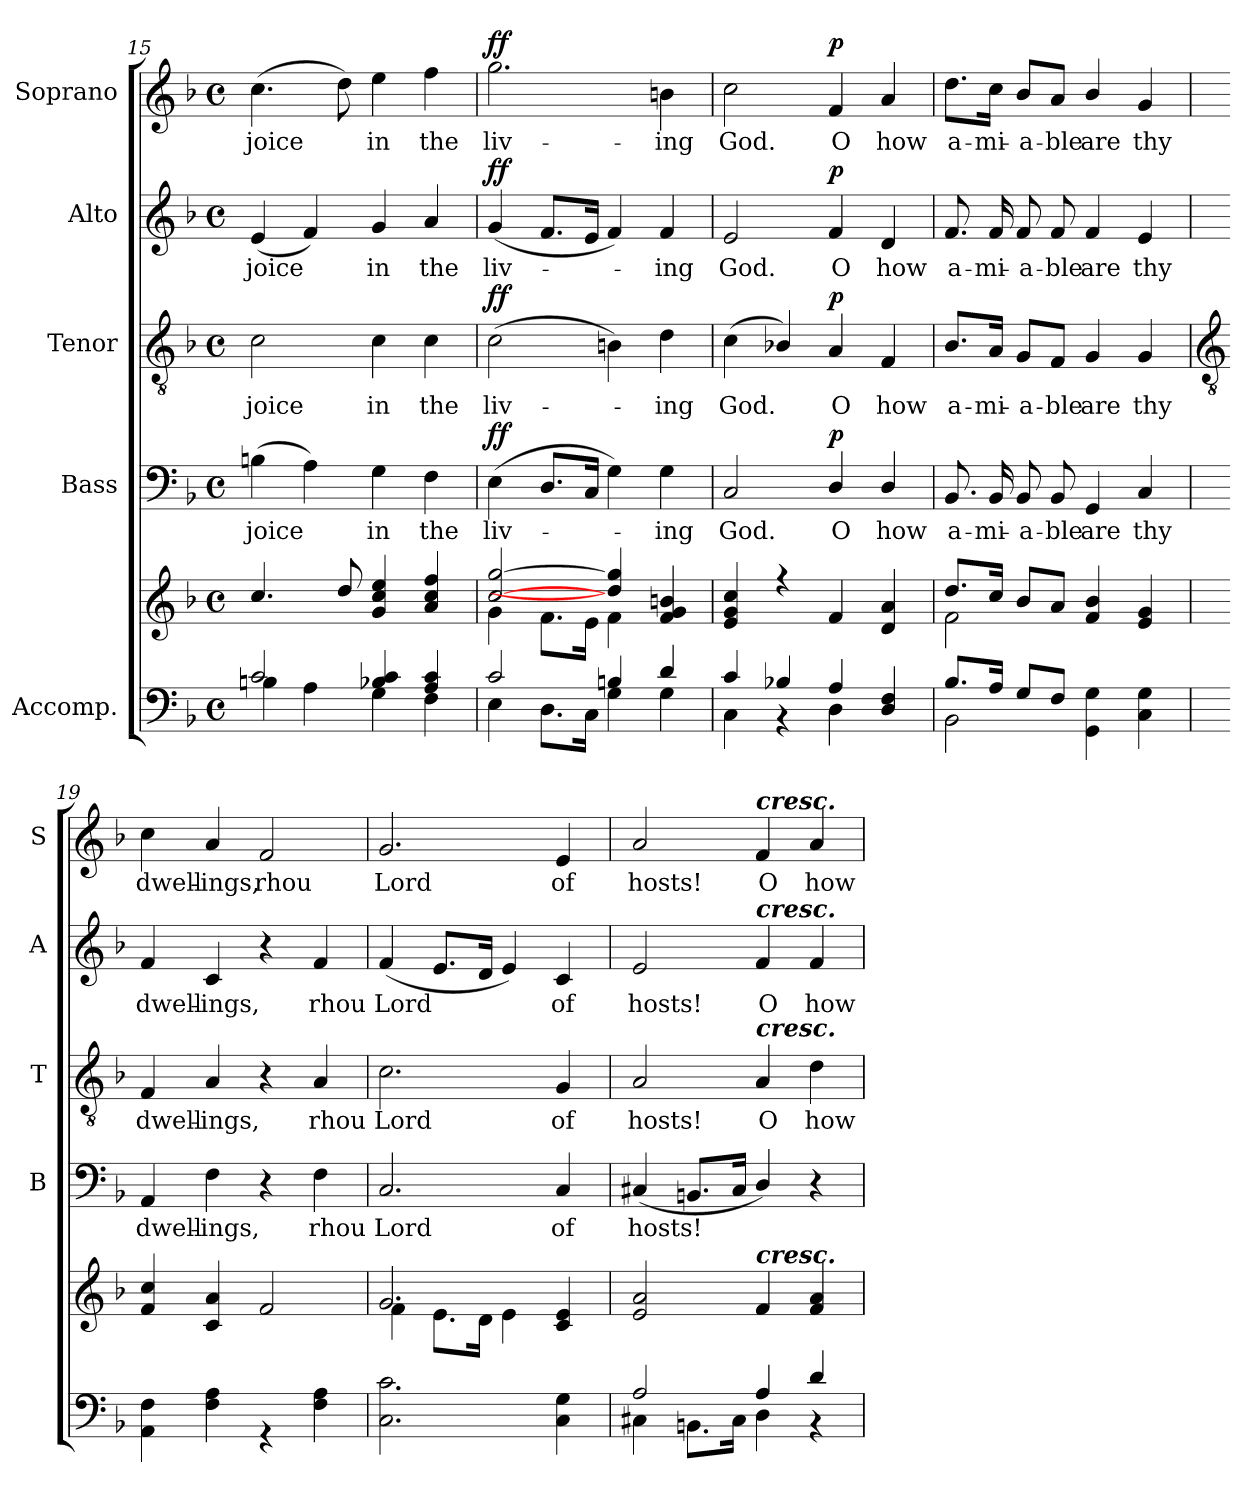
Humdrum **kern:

**kern	**kern	**kern	**text	**dynam	**kern	**text	**dynam	**kern	**text	**dynam	**kern	**text	**dynam
*part5	*part5	*part4	*part4	*part4	*part3	*part3	*part3	*part2	*part2	*part2	*part1	*part1	*part1
*staff6	*staff5	*staff4	*staff4	*staff4	*staff3	*staff3	*staff3	*staff2	*staff2	*staff2	*staff1	*staff1	*staff1
*I"Accomp.	*	*I"Bass	*	*	*I"Tenor	*	*	*I"Alto	*	*	*I"Soprano	*	*
*	*	*I'B	*	*	*I'T	*	*	*I'A	*	*	*I'S	*	*
*clefF4	*clefG2	*clefF4	*	*	*clefGv2	*	*	*clefG2	*	*	*clefG2	*	*
*k[b-]	*k[b-]	*k[b-]	*	*	*k[b-]	*	*	*k[b-]	*	*	*k[b-]	*	*
*F:	*F:	*F:	*	*	*F:	*	*	*F:	*	*	*F:	*	*
*M4/4	*M4/4	*M4/4	*	*	*M4/4	*	*	*M4/4	*	*	*M4/4	*	*
*met(c)	*met(c)	*met(c)	*	*	*met(c)	*	*	*met(c)	*	*	*met(c)	*	*
=15	=15	=15	=15	=15	=15	=15	=15	=15	=15	=15	=15	=15	=15
*^	*^	*	*	*	*	*	*	*	*	*	*	*	*
!	!	!	!	!	!LO:LY:b	!	!	!LO:LY:b	!	!	!LO:LY:b	!	!	!LO:LY:b	!
2c/	4Bn\	4.cc	1ryy	(>4Bn	-joice	.	2c	-joice	.	(<4e	-joice	.	(>4.cc	-joice	.
.	4A\	.	.	4A)	.	.	.	.	.	4f)	.	.	.	.	.
.	.	8dd	.	.	.	.	.	.	.	.	.	.	8dd)	.	.
!	!	!	!	!	!LO:LY:b	!	!	!LO:LY:b	!	!	!LO:LY:b	!	!	!LO:LY:b	!
4B-/ 4c/	4G\	4g 4cc 4ee	.	4G	in	.	4c	in	.	4g	in	.	4ee	in	.
!	!	!	!	!	!LO:LY:b	!	!	!LO:LY:b	!	!	!LO:LY:b	!	!	!LO:LY:b	!
4A/ 4c/	4F\	4a 4cc 4ff	.	4F	the	.	4c	the	.	4a	the	.	4ff	the	.
=16	=16	=16	=16	=16	=16	=16	=16	=16	=16	=16	=16	=16	=16	=16	=16
!	!	!	!	!	!LO:LY:b	!LO:DY:b	!	!LO:LY:b	!LO:DY:b	!	!LO:LY:b	!LO:DY:b	!	!LO:LY:b	!LO:DY:b
2c/	4E\	[2cc/ [2gg/	4g\	(>4E	liv-	ff	(>2c	liv-	ff	(<4g	liv-	ff	2.gg	liv-	ff
.	8.D\L	.	8.f\L	8.DL	.	.	.	.	.	8.fL	.	.	.	.	.
.	16C\J	.	16e\J	16CJ	.	.	.	.	.	16eJ	.	.	.	.	.
4Bn/	4G\	4dd/] 4gg/]	4f\	4G)	.	.	4Bn)	.	.	4f)	.	.	.	.	.
!	!	!	!	!	!LO:LY:b	!	!	!LO:LY:b	!	!	!LO:LY:b	!	!	!LO:LY:b	!
4d/	4G\	4f 4g 4bn	4ryy	4G	ing	.	4d	ing	.	4f	ing	.	4bn	-ing	.
=17	=17	=17	=17	=17	=17	=17	=17	=17	=17	=17	=17	=17	=17	=17	=17
!	!	!	!	!	!LO:LY:b	!	!	!LO:LY:b	!	!	!LO:LY:b	!	!	!LO:LY:b	!
4c/	4C\	4e 4g 4cc	1ryy	2C	God.	.	(<4c	God.	.	2e	God.	.	2cc	God.	.
4B-X/	4r	4r	.	.	.	.	4B-X/)	.	.	.	.	.	.	.	.
!	!	!	!	!	!LO:LY:b	!LO:DY:b	!	!LO:LY:b	!LO:DY:b	!	!LO:LY:b	!LO:DY:b	!	!LO:LY:b	!LO:DY:b
4A/	4D\	4f	.	4D/	O	p	4A	O	p	4f	O	p	4f	O	p
!	!	!	!	!	!LO:LY:b	!	!	!LO:LY:b	!	!	!LO:LY:b	!	!	!LO:LY:b	!
4D/ 4F/	4ryy	4d 4a	.	4D/	how	.	4F	how	.	4d	how	.	4a	how	.
=18	=18	=18	=18	=18	=18	=18	=18	=18	=18	=18	=18	=18	=18	=18	=18
!	!	!	!	!	!LO:LY:b	!	!	!LO:LY:b	!	!	!LO:LY:b	!	!	!LO:LY:b	!
8.B-/L	2BB-\	8.dd/L	2f\	8.BB-	a-	.	8.B-/L	a-	.	8.f	a-	.	8.dd\L	a-	.
!	!	!	!	!	!LO:LY:b	!	!	!LO:LY:b	!	!	!LO:LY:b	!	!	!LO:LY:b	!
16A/J	.	16cc/J	.	16BB-	-mi-	.	16A/Jk	-mi-	.	16f	-mi-	.	16cc\Jk	-mi-	.
!	!	!	!	!	!LO:LY:b	!	!	!LO:LY:b	!	!	!LO:LY:b	!	!	!LO:LY:b	!
8G/L	.	8b-/L	.	8BB-	-a-	.	8G/L	-a-	.	8f	-a-	.	8b-/L	-a-	.
!	!	!	!	!	!LO:LY:b	!	!	!LO:LY:b	!	!	!LO:LY:b	!	!	!LO:LY:b	!
8F/J	.	8aJ	.	8BB-	-ble	.	8F/J	-ble	.	8f	-ble	.	8a/J	-ble	.
!	!	!	!	!	!LO:LY:b	!	!	!LO:LY:b	!	!	!LO:LY:b	!	!	!LO:LY:b	!
2ryy	4GG\ 4G\	4f/ 4b-/	2ryy	4GG	are	.	4G	are	.	4f	are	.	4b-/	are	.
!	!	!	!	!	!LO:LY:b	!	!	!LO:LY:b	!	!	!LO:LY:b	!	!	!LO:LY:b	!
.	4C\ 4G\	4e 4g	.	4C	thy	.	4G	thy	.	4e	thy	.	4g	thy	.
!!LO:LB:g=z
=19	=19	=19	=19	=19	=19	=19	=19	=19	=19	=19	=19	=19	=19	=19	=19
*	*	*	*	*	*	*	*clefGv2	*	*	*	*	*	*	*	*
!	!	!	!	!	!LO:LY:b	!	!	!LO:LY:b	!	!	!LO:LY:b	!	!	!LO:LY:b	!
1ryy	4AA\ 4F\	4f 4cc	1ryy	4AA	dwell-	.	4F	dwell-	.	4f	dwell-	.	4cc	dwell-	.
!	!	!	!	!	!LO:LY:b	!	!	!LO:LY:b	!	!	!LO:LY:b	!	!	!LO:LY:b	!
.	4F\ 4A\	4c 4a	.	4F	-ings,	.	4A	-ings,	.	4c	-ings,	.	4a	-ings,	.
!	!	!	!	!	!	!	!	!	!	!	!	!	!	!LO:LY:b	!
.	4r	2f	.	4r	.	.	4r	.	.	4r	.	.	2f	rhou	.
!	!	!	!	!	!LO:LY:b	!	!	!LO:LY:b	!	!	!LO:LY:b	!	!	!	!
.	4F\ 4A\	.	.	4F	rhou	.	4A	rhou	.	4f	rhou	.	.	.	.
=20	=20	=20	=20	=20	=20	=20	=20	=20	=20	=20	=20	=20	=20	=20	=20
!	!	!	!	!	!LO:LY:b	!	!	!LO:LY:b	!	!	!LO:LY:b	!	!	!LO:LY:b	!
1ryy	2.C\ 2.c\	2.g	4f\	2.C	Lord	.	2.c	Lord	.	(<4f	Lord	.	2.g	Lord	.
.	.	.	8.e\L	.	.	.	.	.	.	8.eL	.	.	.	.	.
.	.	.	16d\J	.	.	.	.	.	.	16dJ	.	.	.	.	.
.	.	.	4e\	.	.	.	.	.	.	4e)	.	.	.	.	.
!	!	!	!	!	!LO:LY:b	!	!	!LO:LY:b	!	!	!LO:LY:b	!	!	!LO:LY:b	!
.	4C\ 4G\	4c 4e	4ryy	4C	of	.	4G	of	.	4c	of	.	4e	of	.
=21	=21	=21	=21	=21	=21	=21	=21	=21	=21	=21	=21	=21	=21	=21	=21
!	!	!	!	!	!LO:LY:b	!	!	!LO:LY:b	!	!	!LO:LY:b	!	!	!LO:LY:b	!
2A/	4C#X\	2e 2a	1ryy	(<4C#X	hosts!	.	2A	hosts!	.	2e	hosts!	.	2a	hosts!	.
.	8.BBn\L	.	.	8.BBnL	.	.	.	.	.	.	.	.	.	.	.
.	16C#\J	.	.	16C#J	.	.	.	.	.	.	.	.	.	.	.
!	!	!	!	!	!	!	!	!	!	!	!	!	!LO:TX:a:Bi:t=cresc.	!	!
!	!	!	!	!	!	!	!	!	!	!LO:TX:a:Bi:t=cresc.	!	!	!	!	!
!	!	!	!	!	!	!	!LO:TX:a:Bi:t=cresc.	!	!	!	!	!	!	!	!
!	!	!LO:TX:a:Bi:t=cresc.	!	!	!	!	!	!	!	!	!	!	!	!	!
!	!	!	!	!	!	!	!	!LO:LY:b	!	!	!LO:LY:b	!	!	!LO:LY:b	!
4A/	4D\	4f	.	4D/)	.	.	4A	O	.	4f	O	.	4f	O	.
!	!	!	!	!	!	!	!	!LO:LY:b	!	!	!LO:LY:b	!	!	!LO:LY:b	!
4d/	4r	4f 4a	.	4r	.	.	4d	how	.	4f	how	.	4a	how	.
*v	*v	*	*	*	*	*	*	*	*	*	*	*	*	*	*
*	*v	*v	*	*	*	*	*	*	*	*	*	*	*	*
=	=	=	=	=	=	=	=	=	=	=	=	=	=
*-	*-	*-	*-	*-	*-	*-	*-	*-	*-	*-	*-	*-	*-
